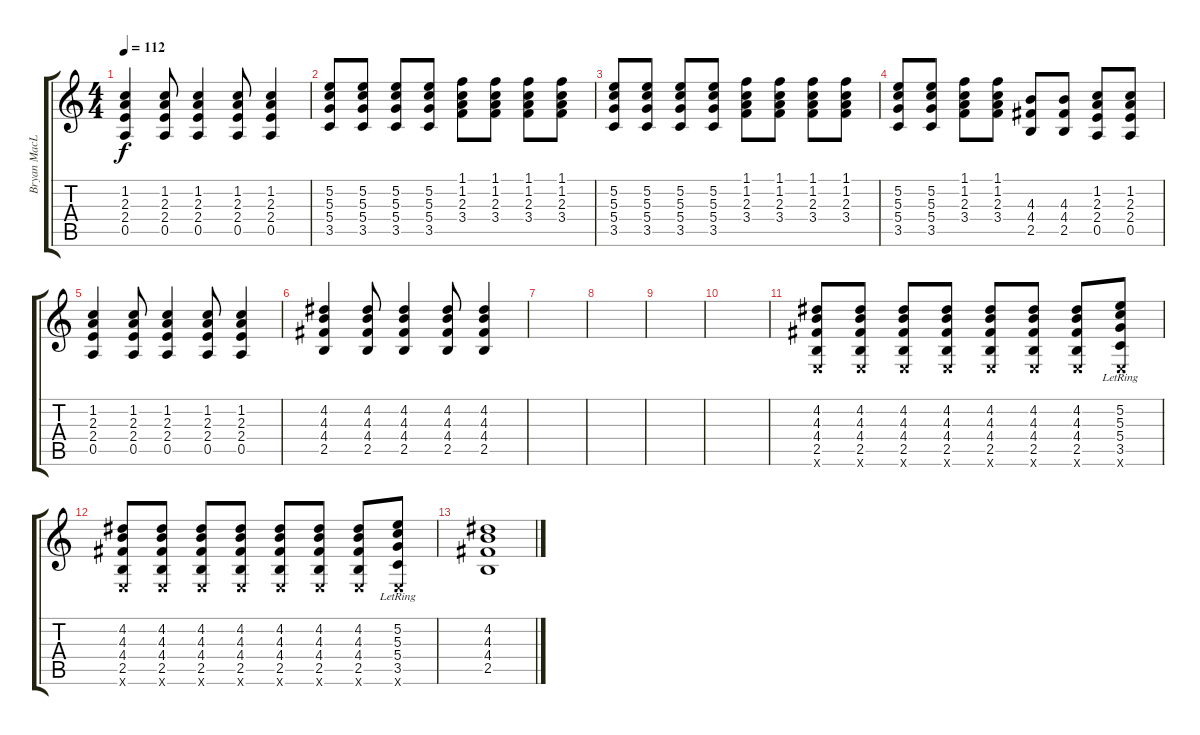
\track ("Bryan MacLean" "Bryan MacL") {instrument acousticguitarsteel}
\staff {score tabs}
\tuning (E4 B3 G3 D3 A2 E2) {hide}
\ts (4 4)
\tempo 112
\clef g2
\ks c
(1.2 2.3 2.4 0.5).4{dy f} (1.2 2.3 2.4 0.5).8 (1.2 2.3 2.4 0.5).4 (1.2 2.3 2.4 0.5).8 (1.2 2.3 2.4 0.5).4 |
(5.2 5.3 5.4 3.5).8 (5.2 5.3 5.4 3.5).8 (5.2 5.3 5.4 3.5).8 (5.2 5.3 5.4 3.5).8 (1.1 1.2 2.3 3.4).8 (1.1 1.2 2.3 3.4).8 (1.1 1.2 2.3 3.4).8 (1.1 1.2 2.3 3.4).8 |
(5.2 5.3 5.4 3.5).8 (5.2 5.3 5.4 3.5).8 (5.2 5.3 5.4 3.5).8 (5.2 5.3 5.4 3.5).8 (1.1 1.2 2.3 3.4).8 (1.1 1.2 2.3 3.4).8 (1.1 1.2 2.3 3.4).8 (1.1 1.2 2.3 3.4).8 |
(5.2 5.3 5.4 3.5).8 (5.2 5.3 5.4 3.5).8 (1.1 1.2 2.3 3.4).8 (1.1 1.2 2.3 3.4).8 (4.3 4.4 2.5).8 (4.3 4.4 2.5).8 (1.2 2.3 2.4 0.5).8 (1.2 2.3 2.4 0.5).8 |
(1.2 2.3 2.4 0.5).4 (1.2 2.3 2.4 0.5).8 (1.2 2.3 2.4 0.5).4 (1.2 2.3 2.4 0.5).8 (1.2 2.3 2.4 0.5).4 |
(4.2 4.3 4.4 2.5).4 (4.2 4.3 4.4 2.5).8 (4.2 4.3 4.4 2.5).4 (4.2 4.3 4.4 2.5).8 (4.2 4.3 4.4 2.5).4 |
|
|
|
|
(4.2 4.3 4.4 2.5 0.6{x}).8 (4.2 4.3 4.4 2.5 0.6{x}).8 (4.2 4.3 4.4 2.5 0.6{x}).8 (4.2 4.3 4.4 2.5 0.6{x}).8 (4.2 4.3 4.4 2.5 0.6{x}).8 (4.2 4.3 4.4 2.5 0.6{x}).8 (4.2 4.3 4.4 2.5 0.6{x}).8 (5.2 5.3 5.4 3.5{lr} 0.6{x}).8 |
(4.2 4.3 4.4 2.5 0.6{x}).8 (4.2 4.3 4.4 2.5 0.6{x}).8 (4.2 4.3 4.4 2.5 0.6{x}).8 (4.2 4.3 4.4 2.5 0.6{x}).8 (4.2 4.3 4.4 2.5 0.6{x}).8 (4.2 4.3 4.4 2.5 0.6{x}).8 (4.2 4.3 4.4 2.5 0.6{x}).8 (5.2 5.3 5.4 3.5{lr} 0.6{x}).8 |
(4.2 4.3 4.4 2.5).1
